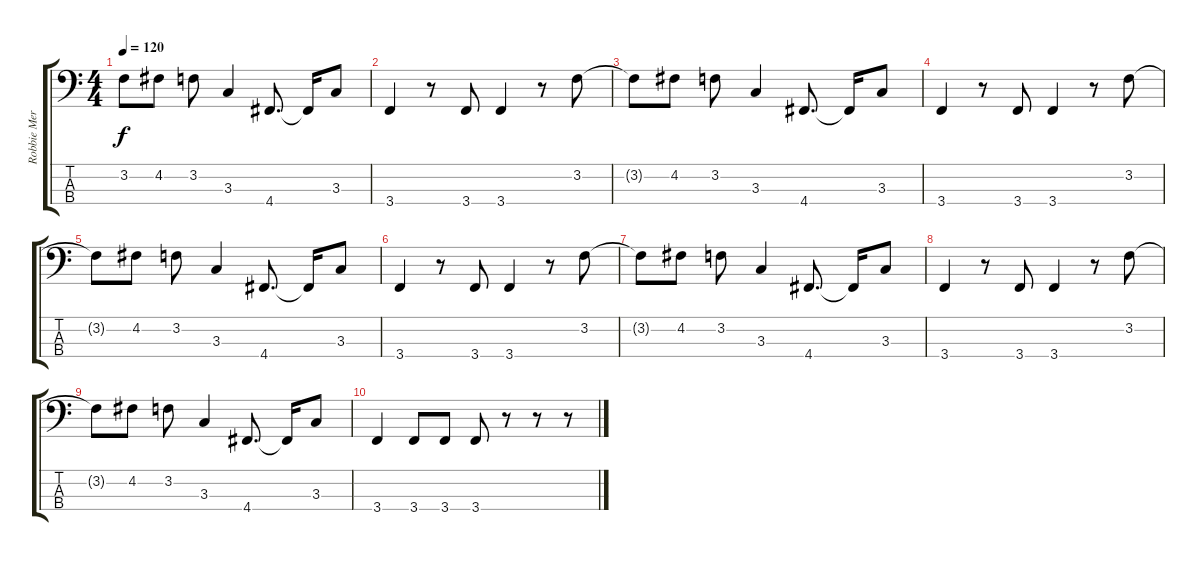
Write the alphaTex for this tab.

\track ("Robbie Merrill [Bass]" "Robbie Mer") {instrument electricbassfinger}
\staff {score tabs}
\tuning (G2 D2 A1 D1) {hide}
\ts (4 4)
\tempo 120
\clef f4
\ks c
3.2{t}.8{dy f} 4.2.8 3.2.8 3.3.4 4.4.8{d} 4.4{t}.16 3.3.8 |
3.4.4 r.8 3.4.8 3.4.4 r.8 3.2.8 |
3.2{t}.8 4.2.8 3.2.8 3.3.4 4.4.8{d} 4.4{t}.16 3.3.8 |
3.4.4 r.8 3.4.8 3.4.4 r.8 3.2.8 |
3.2{t}.8 4.2.8 3.2.8 3.3.4 4.4.8{d} 4.4{t}.16 3.3.8 |
3.4.4 r.8 3.4.8 3.4.4 r.8 3.2.8 |
3.2{t}.8 4.2.8 3.2.8 3.3.4 4.4.8{d} 4.4{t}.16 3.3.8 |
3.4.4 r.8 3.4.8 3.4.4 r.8 3.2.8 |
3.2{t}.8 4.2.8 3.2.8 3.3.4 4.4.8{d} 4.4{t}.16 3.3.8 |
3.4.4 3.4.8 3.4.8 3.4.8 r.8 r.8 r.8
